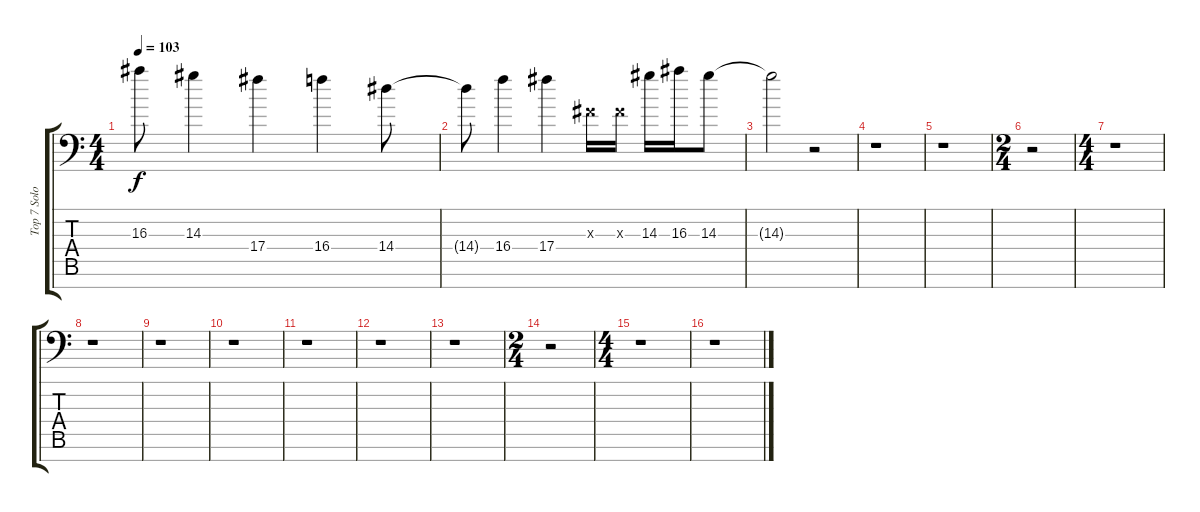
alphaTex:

\track ("Top 7 Solos (Left Guitar)" "Top 7 Solo") {instrument overdrivenguitar}
\staff {score tabs}
\tuning (Eb4 Bb3 Gb3 Db3 Ab2 Eb2 Bb1) {hide}
\ts (4 4)
\tempo 103
\clef f4
\ks c
16.3{t}.8{dy f} 14.3.4 17.4.4 16.4.4 14.4.8 |
14.4{t}.8 16.4.4 17.4.4 0.3{x}.16 0.3{x}.16 14.3.16 16.3.16 14.3.8 |
14.3{t}.2{volume 0} r.2 |
r.1 |
r.1 |
\ts (2 4)
r.2 |
\ts (4 4)
r.1 |
r.1 |
r.1 |
r.1 |
r.1 |
r.1 |
r.1 |
\ts (2 4)
r.2 |
\ts (4 4)
r.1 |
r.1
